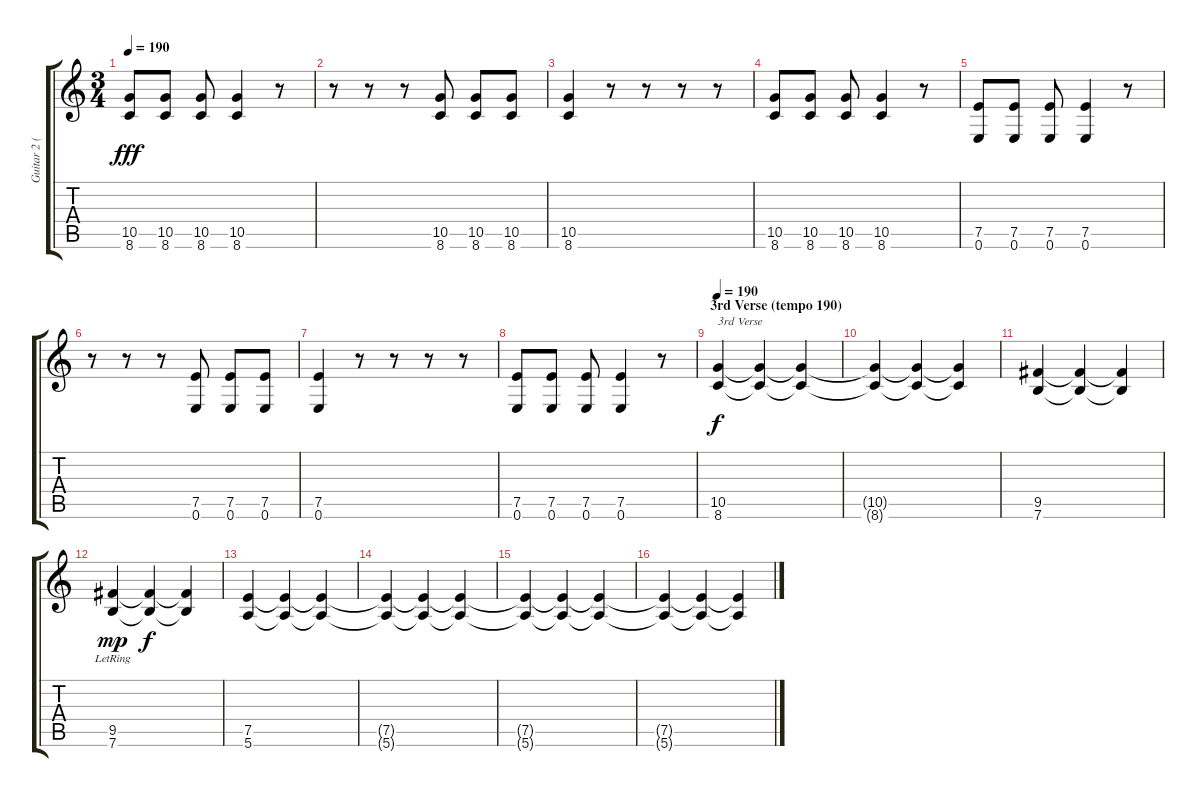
\track ("Guitar 2 (Disto)" "Guitar 2 (") {instrument distortionguitar}
\staff {score tabs}
\tuning (E4 B3 G3 D3 A2 E2) {hide}
\ts (3 4)
\tempo 190
\clef g2
\ks c
(10.5 8.6).8{dy fff} (10.5 8.6).8 (10.5 8.6).8 (10.5 8.6).4 r.8 |
r.8 r.8 r.8 (10.5 8.6).8 (10.5 8.6).8 (10.5 8.6).8 |
(10.5 8.6).4 r.8 r.8 r.8 r.8 |
(10.5 8.6).8 (10.5 8.6).8 (10.5 8.6).8 (10.5 8.6).4 r.8 |
(7.5 0.6).8 (7.5 0.6).8 (7.5 0.6).8 (7.5 0.6).4 r.8 |
r.8 r.8 r.8 (7.5 0.6).8 (7.5 0.6).8 (7.5 0.6).8 |
(7.5 0.6).4 r.8 r.8 r.8 r.8 |
(7.5 0.6).8 (7.5 0.6).8 (7.5 0.6).8 (7.5 0.6).4 r.8 |
\section ("" "3rd Verse (tempo 190)")
\tempo 190
(10.5 8.6).4{txt "3rd Verse" dy f} (10.5{t} 8.6{t}).4 (10.5{t} 8.6{t}).4 |
(10.5{t} 8.6{t}).4 (10.5{t} 8.6{t}).4 (10.5{t} 8.6{t}).4 |
(9.5 7.6).4 (9.5{t} 7.6{t}).4 (9.5{t} 7.6{t}).4 |
(9.5 7.6{lr}).4{dy mp} (9.5{t} 7.6{t}).4{dy f} (9.5{t} 7.6{t}).4 |
(7.5 5.6).4 (7.5{t} 5.6{t}).4 (7.5{t} 5.6{t}).4 |
(7.5{t} 5.6{t}).4 (7.5{t} 5.6{t}).4 (7.5{t} 5.6{t}).4 |
(7.5{t} 5.6{t}).4 (7.5{t} 5.6{t}).4 (7.5{t} 5.6{t}).4 |
(7.5{t} 5.6{t}).4 (7.5{t} 5.6{t}).4 (7.5{t} 5.6{t}).4
